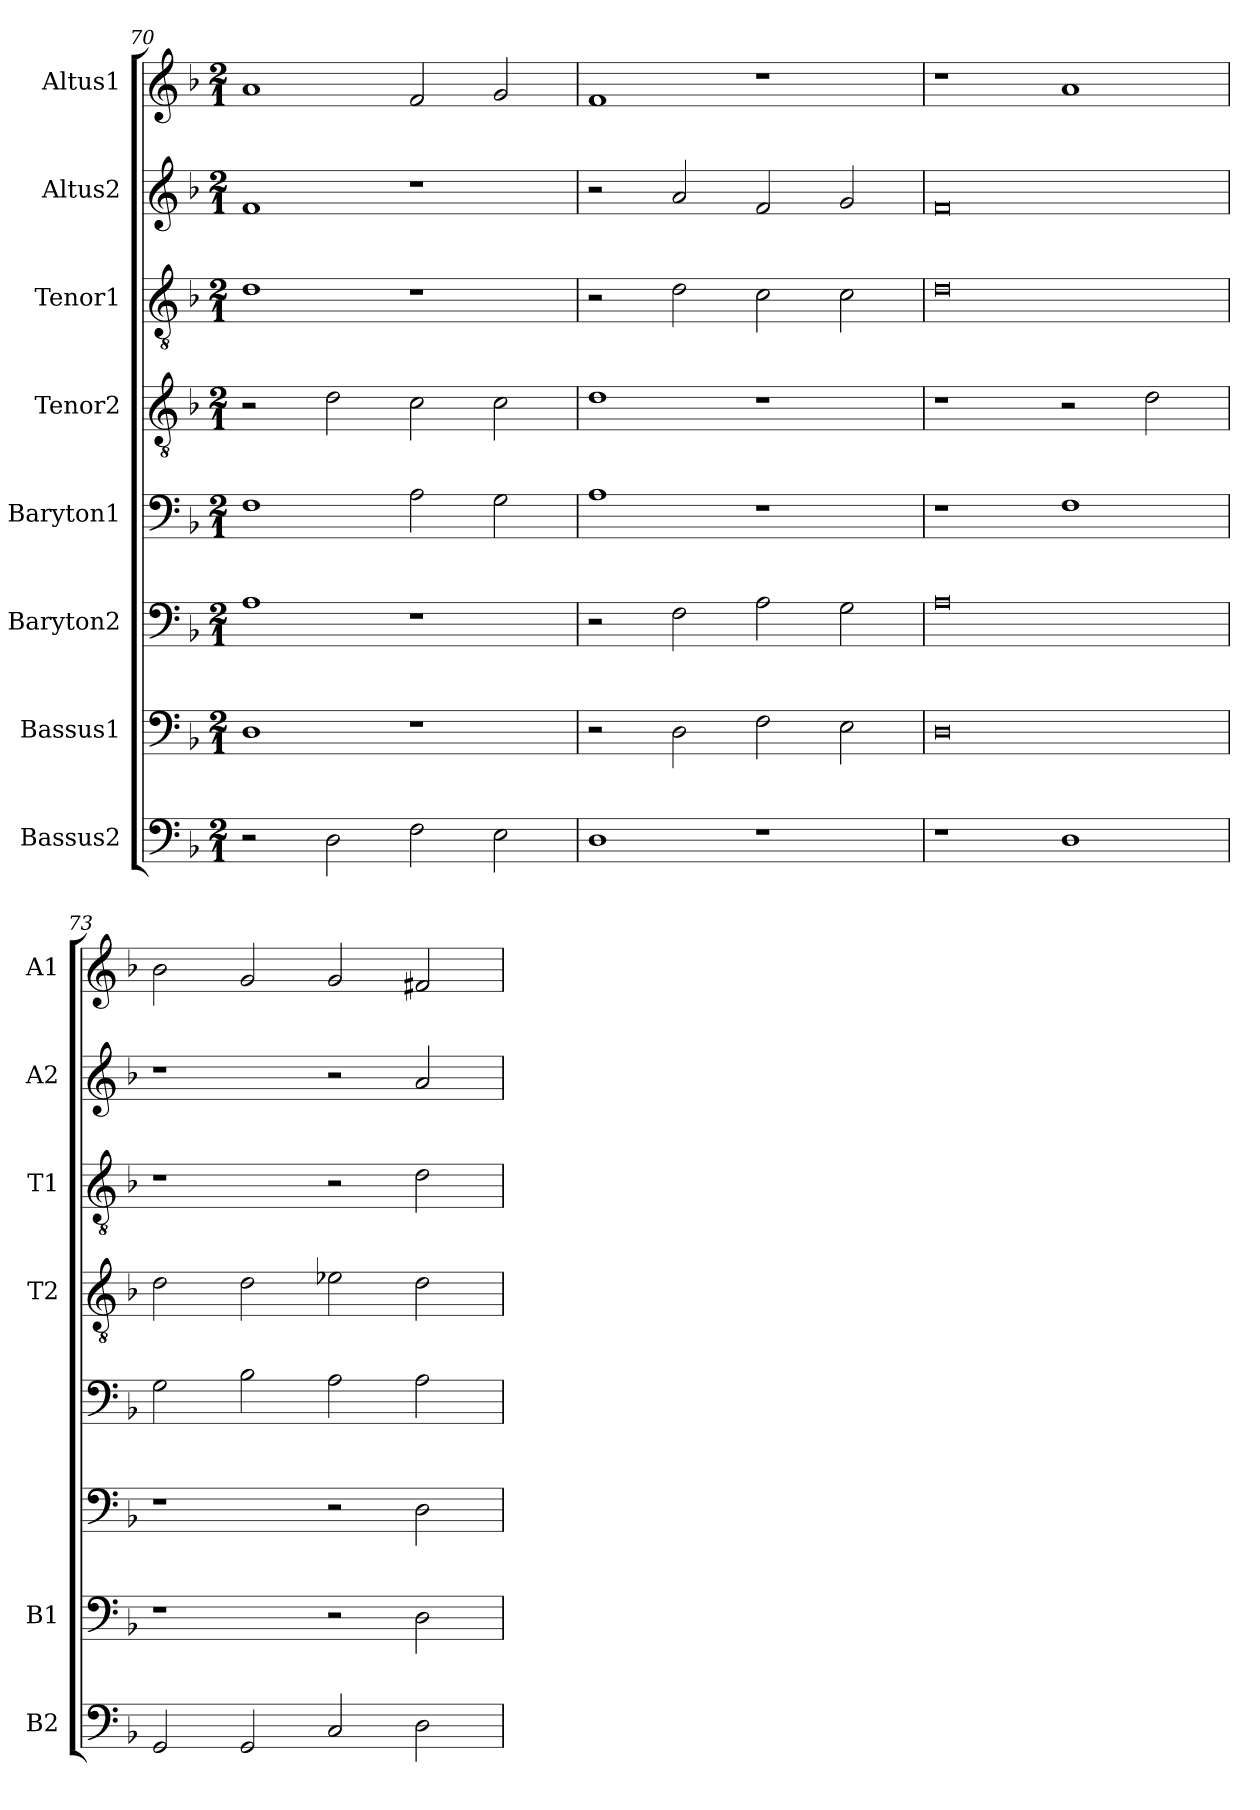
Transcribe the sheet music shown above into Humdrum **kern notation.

**kern	**kern	**kern	**kern	**kern	**kern	**kern	**kern
*part8	*part7	*part6	*part5	*part4	*part3	*part2	*part1
*staff8	*staff7	*staff6	*staff5	*staff4	*staff3	*staff2	*staff1
*I"Bassus2	*I"Bassus1	*I"Baryton2	*I"Baryton1	*I"Tenor2	*I"Tenor1	*I"Altus2	*I"Altus1
*I'B2	*I'B1	*	*	*I'T2	*I'T1	*I'A2	*I'A1
*clefF4	*clefF4	*clefF4	*clefF4	*clefGv2	*clefGv2	*clefG2	*clefG2
*k[b-]	*k[b-]	*k[b-]	*k[b-]	*k[b-]	*k[b-]	*k[b-]	*k[b-]
*d:	*d:	*d:	*d:	*d:	*d:	*d:	*d:
*M2/1	*M2/1	*M2/1	*M2/1	*M2/1	*M2/1	*M2/1	*M2/1
=70	=70	=70	=70	=70	=70	=70	=70
2r	1D	1A	1F	2r	1d	1f	1a
2D	.	.	.	2d	.	.	.
2F	1r	1r	2A	2c	1r	1r	2f
2E	.	.	2G	2c	.	.	2g
=71	=71	=71	=71	=71	=71	=71	=71
1D	2r	2r	1A	1d	2r	2r	1f
.	2D	2F	.	.	2d	2a	.
1r	2F	2A	1r	1r	2c	2f	1r
.	2E	2G	.	.	2c	2g	.
=72	=72	=72	=72	=72	=72	=72	=72
1r	0D	0A	1r	1r	0d	0f	1r
1D	.	.	1F	2r	.	.	1a
.	.	.	.	2d	.	.	.
=73	=73	=73	=73	=73	=73	=73	=73
2GG	1r	1r	2G	2d	1r	1r	2b-
2GG	.	.	2B-	2d	.	.	2g
2C	2r	2r	2A	2e-X	2r	2r	2g
2D	2D	2D	2A	2d	2d	2a	2f#X
=	=	=	=	=	=	=	=
*-	*-	*-	*-	*-	*-	*-	*-
